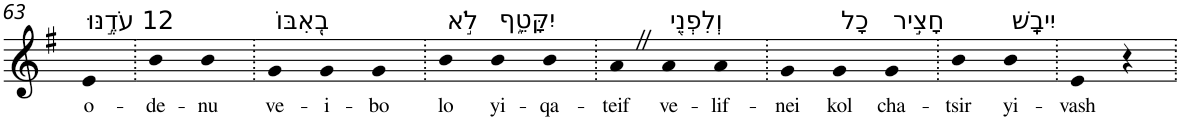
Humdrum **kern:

**kern	**text
*part1	*part1
*staff1	*staff1
*I"Piano	*
*I'Pno	*
!!LO:PB:g=z
*clefG2	*
*k[f#]	*
*G:	*
=63	=63
!LO:TX:a:t=12 עֹדֶ֣נּוּ	!
!	!LO:LY:b
4e	o-
=64.	=64.
!	!LO:LY:b
4b	-de-
!	!LO:LY:b
4b	-nu
=65.	=65.
!LO:TX:a:t=בְ֭אִבּוֹ	!
!	!LO:LY:b
4g	ve-
!	!LO:LY:b
4g	-i-
!	!LO:LY:b
4g	-bo
=66.	=66.
!LO:TX:a:t=לֹ֣א	!
!	!LO:LY:b
4b	lo
!LO:TX:a:t=יִקָּטֵ֑ף	!
!	!LO:LY:b
4b	yi-
!	!LO:LY:b
4b	-qa-
=67.	=67.
!	!LO:LY:b
4aZ	-teif
!LO:TX:a:t=וְלִפְנֵ֖י	!
!	!LO:LY:b
4a	ve-
!	!LO:LY:b
4a	-lif-
=68.	=68.
!	!LO:LY:b
4g	-nei
!LO:TX:a:t=כָל	!
!	!LO:LY:b
4g	kol
!LO:TX:a:t=חָצִ֣יר	!
!	!LO:LY:b
4g	cha-
=69.	=69.
!	!LO:LY:b
4b	-tsir
!LO:TX:a:t=יִיבָֽשׁ	!
!	!LO:LY:b
4b	yi-
=70.	=70.
!	!LO:LY:b
4e	-vash
4r	.
=.	=.
*-	*-
